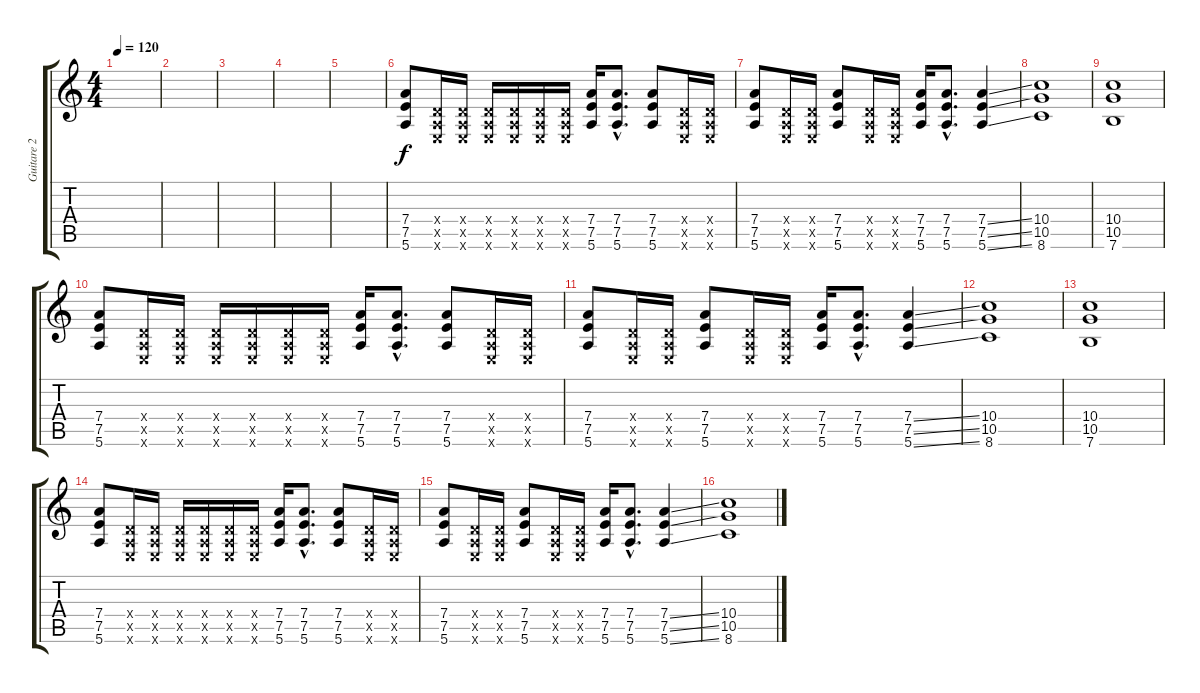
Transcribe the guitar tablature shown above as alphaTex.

\track ("Guitare 2" "Guitare 2") {instrument distortionguitar}
\staff {score tabs}
\tuning (E4 B3 G3 D3 A2 E2) {hide}
\ts (4 4)
\tempo 120
\clef g2
\ks c
|
|
|
|
|
(7.4 7.5 5.6).8 (0.4{x} 0.5{x} 0.6{x}).16 (0.4{x} 0.5{x} 0.6{x}).16 (0.4{x} 0.5{x} 0.6{x}).16 (0.4{x} 0.5{x} 0.6{x}).16 (0.4{x} 0.5{x} 0.6{x}).16 (0.4{x} 0.5{x} 0.6{x}).16 (7.4 7.5 5.6).16 (7.4{hac} 7.5{hac} 5.6{hac}).8{d} (7.4 7.5 5.6).8 (0.4{x} 0.5{x} 0.6{x}).16 (0.4{x} 0.5{x} 0.6{x}).16 |
(7.4 7.5 5.6).8 (0.4{x} 0.5{x} 0.6{x}).16 (0.4{x} 0.5{x} 0.6{x}).16 (7.4 7.5 5.6).8 (0.4{x} 0.5{x} 0.6{x}).16 (0.4{x} 0.5{x} 0.6{x}).16 (7.4 7.5 5.6).16 (7.4{hac} 7.5{hac} 5.6{hac}).8{d} (7.4{ss} 7.5{ss} 5.6{ss}).4 |
(10.4 10.5 8.6).1 |
(10.4 10.5 7.6).1 |
(7.4 7.5 5.6).8 (0.4{x} 0.5{x} 0.6{x}).16 (0.4{x} 0.5{x} 0.6{x}).16 (0.4{x} 0.5{x} 0.6{x}).16 (0.4{x} 0.5{x} 0.6{x}).16 (0.4{x} 0.5{x} 0.6{x}).16 (0.4{x} 0.5{x} 0.6{x}).16 (7.4 7.5 5.6).16 (7.4{hac} 7.5{hac} 5.6{hac}).8{d} (7.4 7.5 5.6).8 (0.4{x} 0.5{x} 0.6{x}).16 (0.4{x} 0.5{x} 0.6{x}).16 |
(7.4 7.5 5.6).8 (0.4{x} 0.5{x} 0.6{x}).16 (0.4{x} 0.5{x} 0.6{x}).16 (7.4 7.5 5.6).8 (0.4{x} 0.5{x} 0.6{x}).16 (0.4{x} 0.5{x} 0.6{x}).16 (7.4 7.5 5.6).16 (7.4{hac} 7.5{hac} 5.6{hac}).8{d} (7.4{ss} 7.5{ss} 5.6{ss}).4 |
(10.4 10.5 8.6).1 |
(10.4 10.5 7.6).1 |
(7.4 7.5 5.6).8 (0.4{x} 0.5{x} 0.6{x}).16 (0.4{x} 0.5{x} 0.6{x}).16 (0.4{x} 0.5{x} 0.6{x}).16 (0.4{x} 0.5{x} 0.6{x}).16 (0.4{x} 0.5{x} 0.6{x}).16 (0.4{x} 0.5{x} 0.6{x}).16 (7.4 7.5 5.6).16 (7.4{hac} 7.5{hac} 5.6{hac}).8{d} (7.4 7.5 5.6).8 (0.4{x} 0.5{x} 0.6{x}).16 (0.4{x} 0.5{x} 0.6{x}).16 |
(7.4 7.5 5.6).8 (0.4{x} 0.5{x} 0.6{x}).16 (0.4{x} 0.5{x} 0.6{x}).16 (7.4 7.5 5.6).8 (0.4{x} 0.5{x} 0.6{x}).16 (0.4{x} 0.5{x} 0.6{x}).16 (7.4 7.5 5.6).16 (7.4{hac} 7.5{hac} 5.6{hac}).8{d} (7.4{ss} 7.5{ss} 5.6{ss}).4 |
(10.4 10.5 8.6).1
